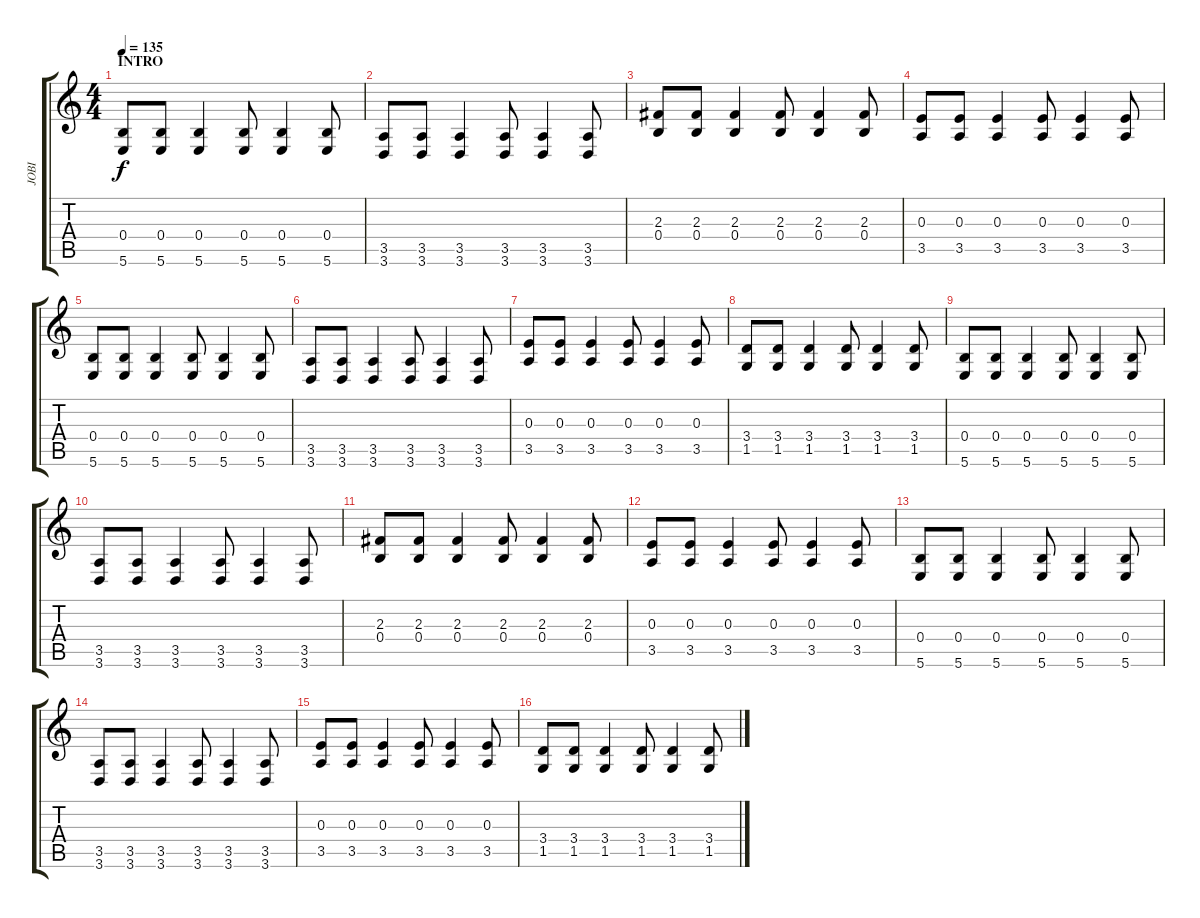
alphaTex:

\track ("JOBI" "JOBI") {instrument distortionguitar}
\staff {score tabs}
\tuning (Db4 Ab3 E3 B2 Gb2 B1) {hide}
\ts (4 4)
\section ("" "INTRO")
\tempo 135
\clef g2
\ks c
(0.4 5.6).8{dy f instrument distortionguitar} (0.4 5.6).8 (0.4 5.6).4 (0.4 5.6).8 (0.4 5.6).4 (0.4 5.6).8 |
(3.5 3.6).8 (3.5 3.6).8 (3.5 3.6).4 (3.5 3.6).8 (3.5 3.6).4 (3.5 3.6).8 |
(2.3 0.4).8 (2.3 0.4).8 (2.3 0.4).4 (2.3 0.4).8 (2.3 0.4).4 (2.3 0.4).8 |
(0.3 3.5).8 (0.3 3.5).8 (0.3 3.5).4 (0.3 3.5).8 (0.3 3.5).4 (0.3 3.5).8 |
(0.4 5.6).8 (0.4 5.6).8 (0.4 5.6).4 (0.4 5.6).8 (0.4 5.6).4 (0.4 5.6).8 |
(3.5 3.6).8 (3.5 3.6).8 (3.5 3.6).4 (3.5 3.6).8 (3.5 3.6).4 (3.5 3.6).8 |
(0.3 3.5).8 (0.3 3.5).8 (0.3 3.5).4 (0.3 3.5).8 (0.3 3.5).4 (0.3 3.5).8 |
(3.4 1.5).8 (3.4 1.5).8 (3.4 1.5).4 (3.4 1.5).8 (3.4 1.5).4 (3.4 1.5).8 |
(0.4 5.6).8 (0.4 5.6).8 (0.4 5.6).4 (0.4 5.6).8 (0.4 5.6).4 (0.4 5.6).8 |
(3.5 3.6).8 (3.5 3.6).8 (3.5 3.6).4 (3.5 3.6).8 (3.5 3.6).4 (3.5 3.6).8 |
(2.3 0.4).8 (2.3 0.4).8 (2.3 0.4).4 (2.3 0.4).8 (2.3 0.4).4 (2.3 0.4).8 |
(0.3 3.5).8 (0.3 3.5).8 (0.3 3.5).4 (0.3 3.5).8 (0.3 3.5).4 (0.3 3.5).8 |
(0.4 5.6).8 (0.4 5.6).8 (0.4 5.6).4 (0.4 5.6).8 (0.4 5.6).4 (0.4 5.6).8 |
(3.5 3.6).8 (3.5 3.6).8 (3.5 3.6).4 (3.5 3.6).8 (3.5 3.6).4 (3.5 3.6).8 |
(0.3 3.5).8 (0.3 3.5).8 (0.3 3.5).4 (0.3 3.5).8 (0.3 3.5).4 (0.3 3.5).8 |
(3.4 1.5).8 (3.4 1.5).8 (3.4 1.5).4 (3.4 1.5).8 (3.4 1.5).4 (3.4 1.5).8
